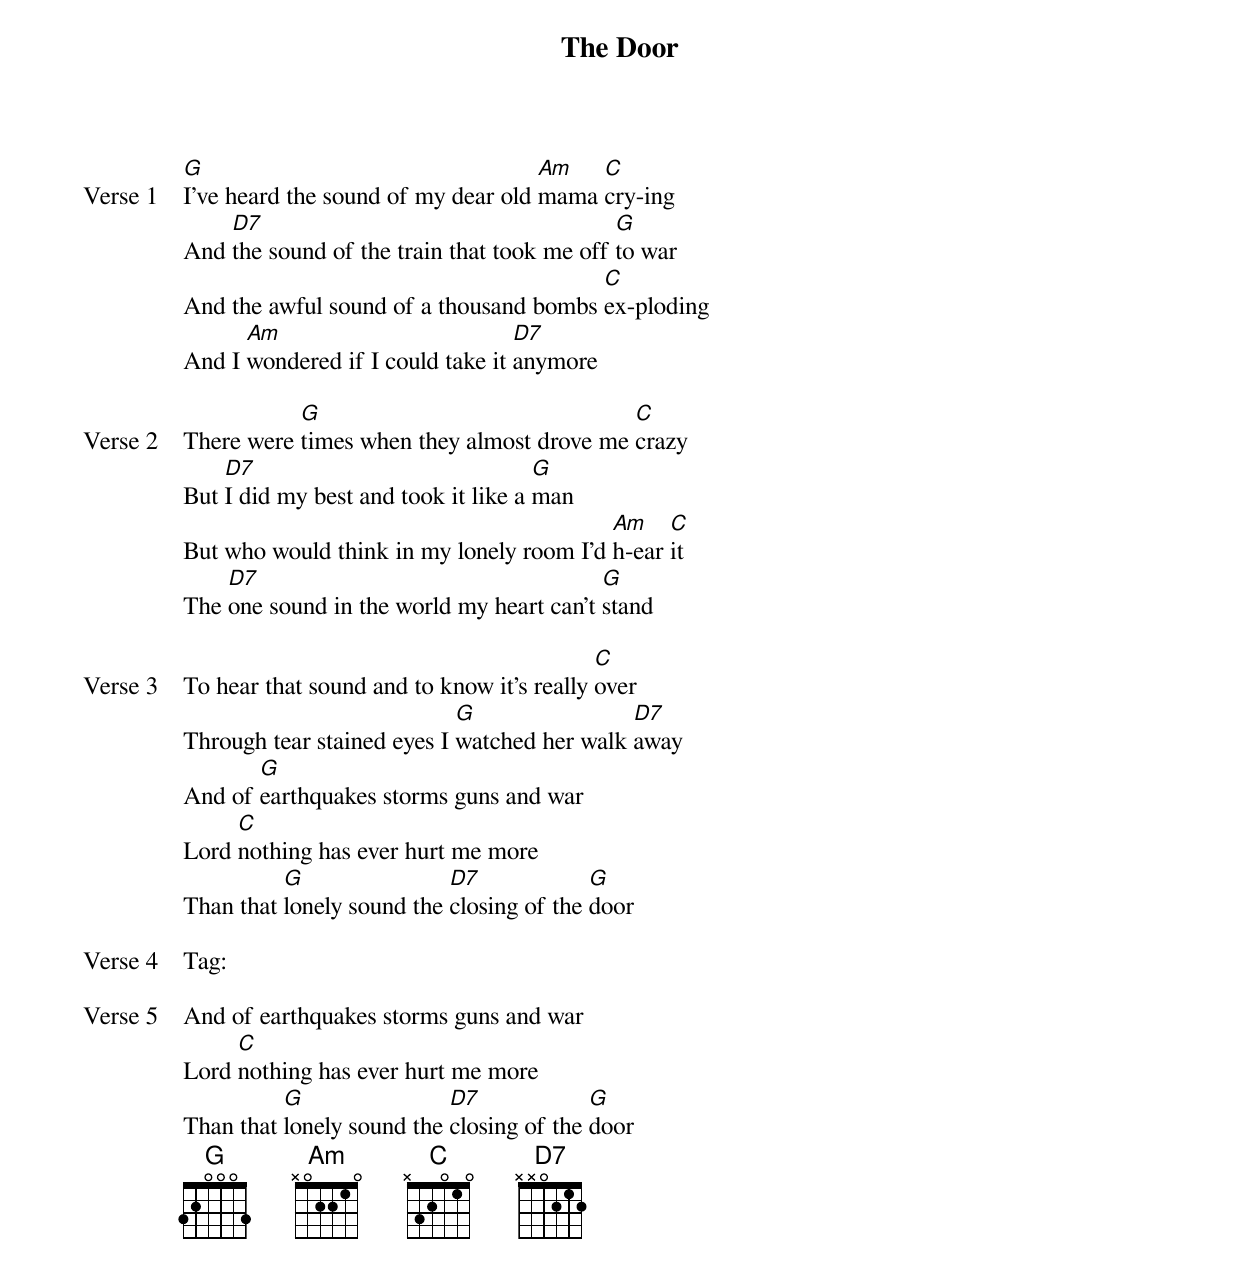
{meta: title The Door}
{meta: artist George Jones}
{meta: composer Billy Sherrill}

{start_of_verse: Verse 1}
[G]I've heard the sound of my dear old [Am]mama [C]cry-ing
And [D7]the sound of the train that took me off [G]to war
And the awful sound of a thousand bombs [C]ex-ploding
And I [Am]wondered if I could take it [D7]anymore
{end_of_verse}

{start_of_verse: Verse 2}
There were [G]times when they almost drove me [C]crazy
But [D7]I did my best and took it like a [G]man
But who would think in my lonely room I'd [Am]h-ear [C]it
The [D7]one sound in the world my heart can't [G]stand
{end_of_verse}

{start_of_verse: Verse 3}
To hear that sound and to know it’s really [C]over
Through tear stained eyes I [G]watched her walk [D7]away
And of [G]earthquakes storms guns and war
Lord [C]nothing has ever hurt me more
Than that [G]lonely sound the [D7]closing of the [G]door
{end_of_verse}

{start_of_verse: Verse 4}
Tag:
{end_of_verse}

{start_of_verse: Verse 5}
And of earthquakes storms guns and war
Lord [C]nothing has ever hurt me more
Than that [G]lonely sound the [D7]closing of the [G]door
{end_of_verse}
